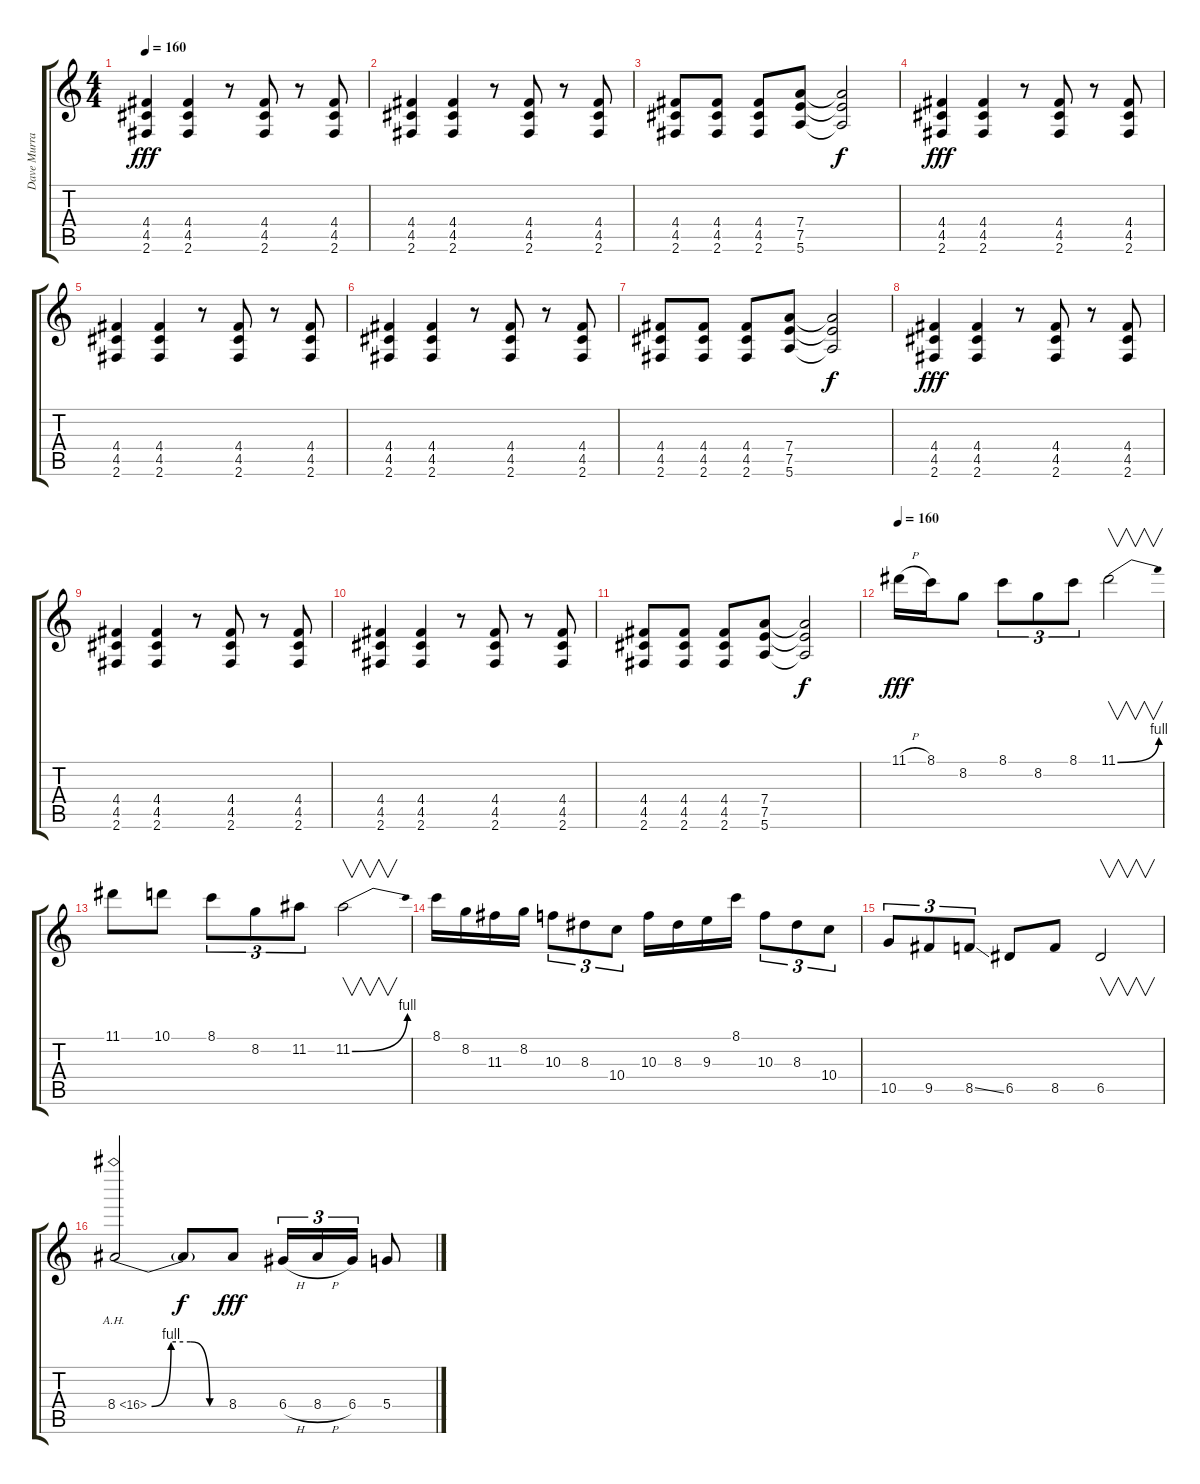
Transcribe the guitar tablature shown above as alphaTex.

\track ("Dave Murray" "Dave Murra") {instrument distortionguitar}
\staff {score tabs}
\tuning (E4 B3 G3 D3 A2 E2) {hide}
\ts (4 4)
\tempo 160
\clef g2
\ks c
(4.4 4.5 2.6).4{dy fff} (4.4 4.5 2.6).4 r.8 (4.4 4.5 2.6).8 r.8 (4.4 4.5 2.6).8 |
(4.4 4.5 2.6).4 (4.4 4.5 2.6).4 r.8 (4.4 4.5 2.6).8 r.8 (4.4 4.5 2.6).8 |
(4.4 4.5 2.6).8 (4.4 4.5 2.6).8 (4.4 4.5 2.6).8 (7.4 7.5 5.6).8 (7.4{t} 7.5{t} 5.6{t}).2{dy f} |
(4.4 4.5 2.6).4{dy fff} (4.4 4.5 2.6).4 r.8 (4.4 4.5 2.6).8 r.8 (4.4 4.5 2.6).8 |
(4.4 4.5 2.6).4 (4.4 4.5 2.6).4 r.8 (4.4 4.5 2.6).8 r.8 (4.4 4.5 2.6).8 |
(4.4 4.5 2.6).4 (4.4 4.5 2.6).4 r.8 (4.4 4.5 2.6).8 r.8 (4.4 4.5 2.6).8 |
(4.4 4.5 2.6).8 (4.4 4.5 2.6).8 (4.4 4.5 2.6).8 (7.4 7.5 5.6).8 (7.4{t} 7.5{t} 5.6{t}).2{dy f} |
(4.4 4.5 2.6).4{dy fff} (4.4 4.5 2.6).4 r.8 (4.4 4.5 2.6).8 r.8 (4.4 4.5 2.6).8 |
(4.4 4.5 2.6).4 (4.4 4.5 2.6).4 r.8 (4.4 4.5 2.6).8 r.8 (4.4 4.5 2.6).8 |
(4.4 4.5 2.6).4 (4.4 4.5 2.6).4 r.8 (4.4 4.5 2.6).8 r.8 (4.4 4.5 2.6).8 |
(4.4 4.5 2.6).8 (4.4 4.5 2.6).8 (4.4 4.5 2.6).8 (7.4 7.5 5.6).8 (7.4{t} 7.5{t} 5.6{t}).2{dy f} |
\tempo 160
11.1{h}.16{dy fff volume 16 instrument overdrivenguitar} 8.1.16 8.2.8 8.1.8{tu (3 2)} 8.2.8{tu (3 2)} 8.1.8{tu (3 2)} 11.1{be (bend 0 0 60 4)}.2{v} |
11.1.8 10.1.8 8.1.8{tu (3 2)} 8.2.8{tu (3 2)} 11.2.8{tu (3 2)} 11.2{be (bend 0 0 60 4)}.2{v} |
8.1.16 8.2.16 11.3.16 8.2.16 10.3.8{tu (3 2)} 8.3.8{tu (3 2)} 10.4.8{tu (3 2)} 10.3.16 8.3.16 9.3.16 8.1.16 10.3.8{tu (3 2)} 8.3.8{tu (3 2)} 10.4.8{tu (3 2)} |
10.5.8{tu (3 2)} 9.5.8{tu (3 2)} 8.5{ss}.8{tu (3 2)} 6.5.8 8.5.8 6.5.2{v} |
8.4{be (custom 0 0 15 4 30 4 45 0 60 0) ah 8}.2 8.4{t}.8{dy f} 8.4.8{dy fff} 6.4{h}.16{tu (3 2)} 8.4{h}.16{tu (3 2)} 6.4.16{tu (3 2)} 5.4.8
